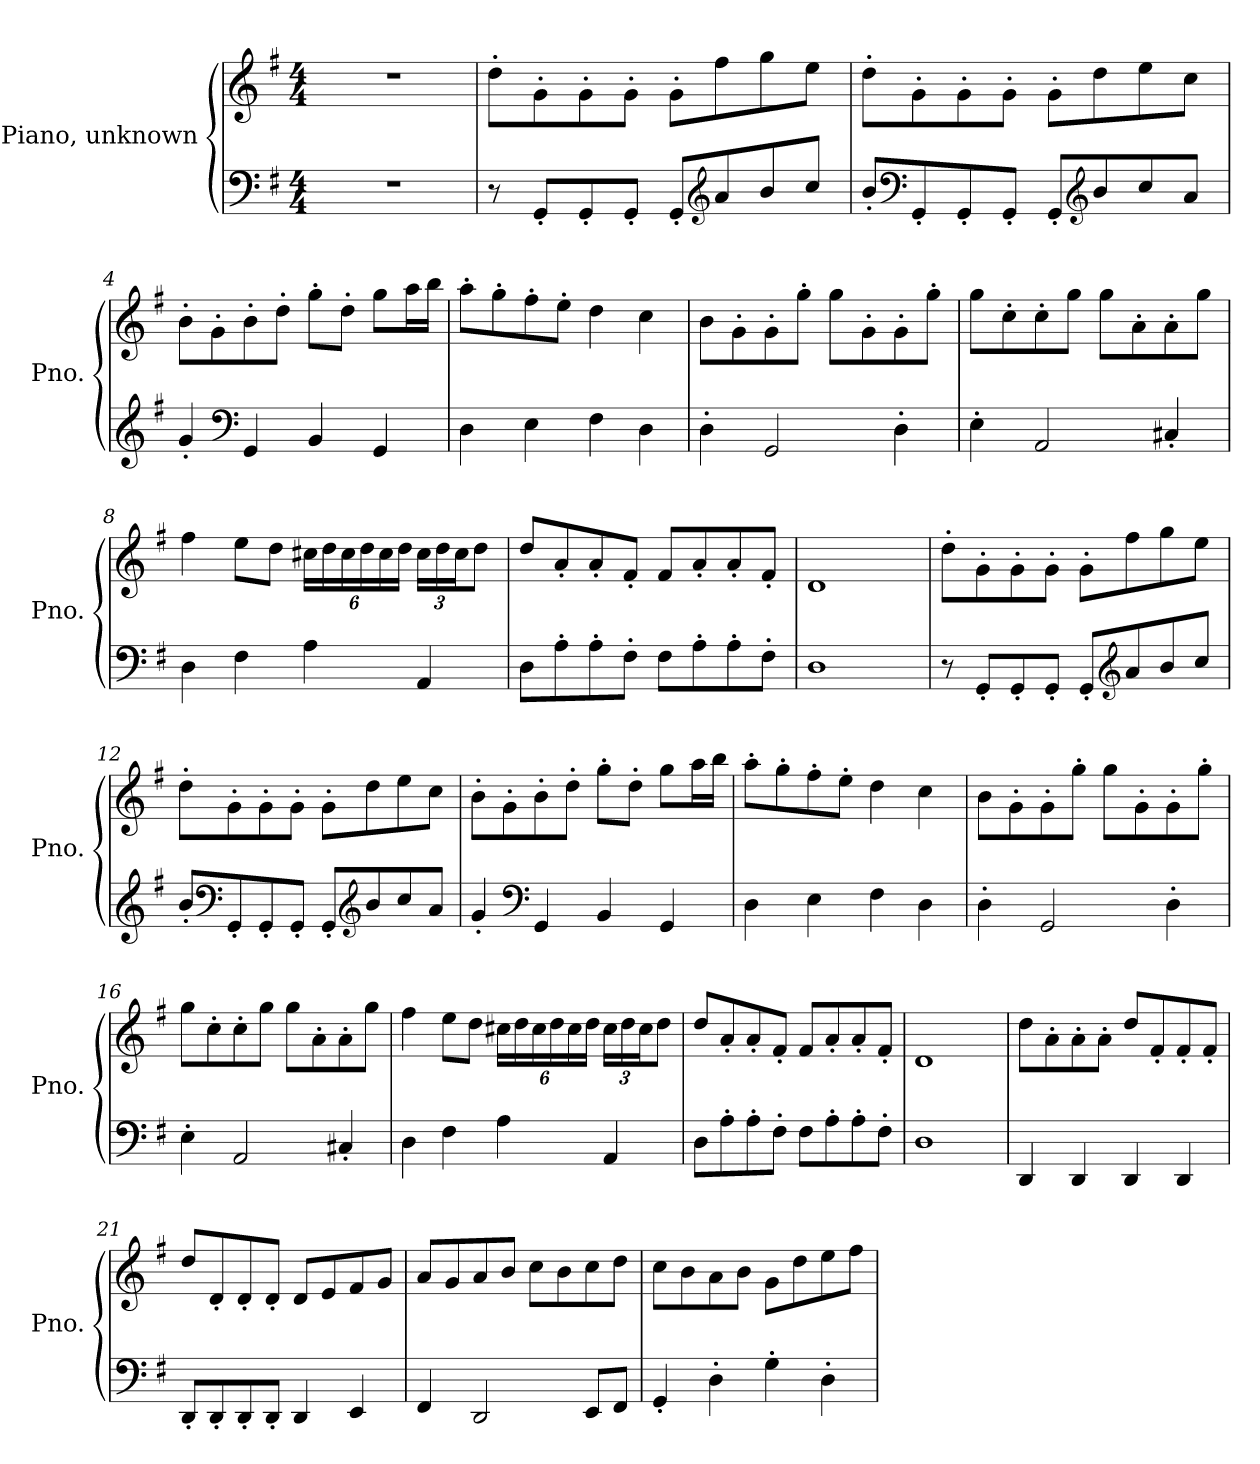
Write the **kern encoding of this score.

**kern	**kern
*part1	*part1
*staff2	*staff1
*I"Piano, unknown	*
*I'Pno.	*
*clefF4	*clefG2
*k[f#]	*k[f#]
*M4/4	*M4/4
*MM120	*MM120
=1	=1
1r	1r
=2	=2
8r	8dd'\L
8GG'/L	8g'\
8GG'/	8g'\
8GG'/J	8g'\J
8GG'/L	8g'\L
*clefG2	*
8a/	8ff#\
8b/	8gg\
8cc/J	8ee\J
=3	=3
8b'/L	8dd'\L
*clefF4	*
8GG'/	8g'\
8GG'/	8g'\
8GG'/J	8g'\J
8GG'/L	8g'\L
*clefG2	*
8b/	8dd\
8cc/	8ee\
8a/J	8cc\J
=4	=4
4g'/	8b'\L
.	8g'\
*clefF4	*
4GG/	8b'\
.	8dd'\J
4BB/	8gg'\L
.	8dd'\J
4GG/	8gg\L
.	16aa\L
.	16bb\JJ
=5	=5
4D\	8aa'\L
.	8gg'\
4E\	8ff#'\
.	8ee'\J
4F#\	4dd\
4D\	4cc\
!!LO:LB:g=z
=6	=6
4D'\	8b\L
.	8g'\
2GG/	8g'\
.	8gg'\J
.	8gg\L
.	8g'\
4D'\	8g'\
.	8gg'\J
=7	=7
4E'\	8gg\L
.	8cc'\
2AA/	8cc'\
.	8gg\J
.	8gg\L
.	8a'\
4C#X'/	8a'\
.	8gg\J
=8	=8
4D\	4ff#\
4F#\	8ee\L
.	8dd\J
*	*Xbrackettup
4A\	24cc#X\LL
.	24dd\
.	24cc#\
.	24dd\
.	24cc#\
.	24dd\JJ
4AA/	24cc#\LL
.	24dd\
.	24cc#\J
.	8dd\J
=9	=9
8D\L	8dd/L
8A'\	8a'/
8A'\	8a'/
8F#'\J	8f#'/J
8F#\L	8f#/L
8A'\	8a'/
8A'\	8a'/
8F#'\J	8f#'/J
=10	=10
1D	1d
!!LO:LB:g=z
=11	=11
8r	8dd'\L
8GG'/L	8g'\
8GG'/	8g'\
8GG'/J	8g'\J
8GG'/L	8g'\L
*clefG2	*
8a/	8ff#\
8b/	8gg\
8cc/J	8ee\J
=12	=12
8b'/L	8dd'\L
*clefF4	*
8GG'/	8g'\
8GG'/	8g'\
8GG'/J	8g'\J
8GG'/L	8g'\L
*clefG2	*
8b/	8dd\
8cc/	8ee\
8a/J	8cc\J
=13	=13
4g'/	8b'\L
.	8g'\
*clefF4	*
4GG/	8b'\
.	8dd'\J
4BB/	8gg'\L
.	8dd'\J
4GG/	8gg\L
.	16aa\L
.	16bb\JJ
=14	=14
4D\	8aa'\L
.	8gg'\
4E\	8ff#'\
.	8ee'\J
4F#\	4dd\
4D\	4cc\
!!LO:LB:g=z
=15	=15
4D'\	8b\L
.	8g'\
2GG/	8g'\
.	8gg'\J
.	8gg\L
.	8g'\
4D'\	8g'\
.	8gg'\J
=16	=16
4E'\	8gg\L
.	8cc'\
2AA/	8cc'\
.	8gg\J
.	8gg\L
.	8a'\
4C#X'/	8a'\
.	8gg\J
=17	=17
4D\	4ff#\
4F#\	8ee\L
.	8dd\J
4A\	24cc#X\LL
.	24dd\
.	24cc#\
.	24dd\
.	24cc#\
.	24dd\JJ
4AA/	24cc#\LL
.	24dd\
.	24cc#\J
.	8dd\J
=18	=18
8D\L	8dd/L
8A'\	8a'/
8A'\	8a'/
8F#'\J	8f#'/J
8F#\L	8f#/L
8A'\	8a'/
8A'\	8a'/
8F#'\J	8f#'/J
=19	=19
1D	1d
!!LO:LB:g=z
=20	=20
4DD/	8dd\L
.	8a'\
4DD/	8a'\
.	8a'\J
4DD/	8dd/L
.	8f#'/
4DD/	8f#'/
.	8f#'/J
=21	=21
8DD'/L	8dd/L
8DD'/	8d'/
8DD'/	8d'/
8DD'/J	8d'/J
4DD/	8d/L
.	8e/
4EE/	8f#/
.	8g/J
=22	=22
4FF#/	8a/L
.	8g/
2DD/	8a/
.	8b/J
.	8cc\L
.	8b\
8EE/L	8cc\
8FF#/J	8dd\J
=23	=23
4GG'/	8cc\L
.	8b\
4D'\	8a\
.	8b\J
4G'\	8g\L
.	8dd\
4D'\	8ee\
.	8ff#\J
=	=
*-	*-
